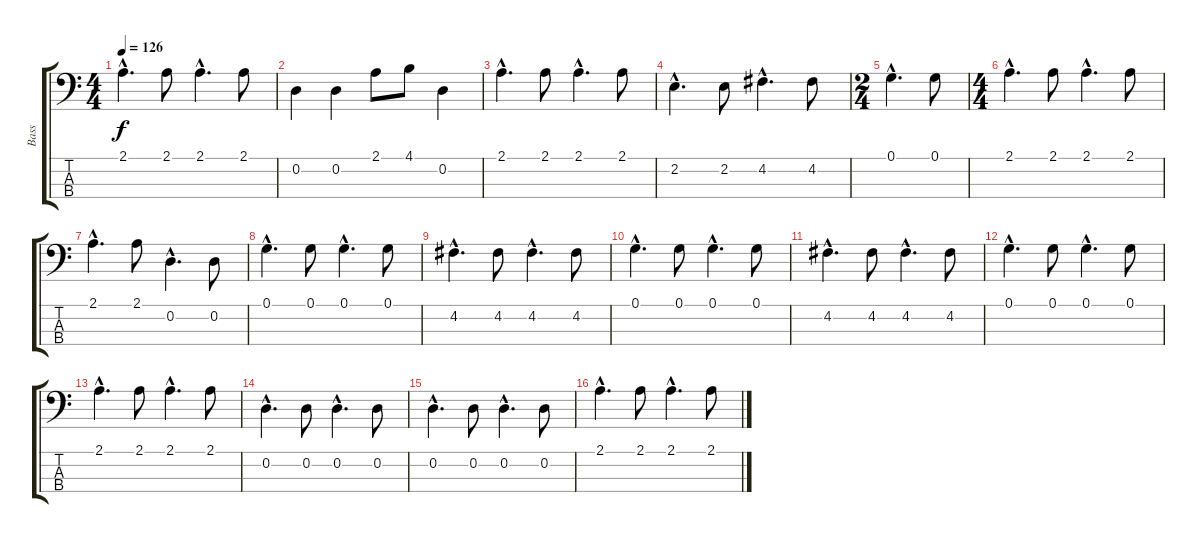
\track ("Bass" "Bass") {instrument electricbassfinger}
\staff {score tabs}
\tuning (G2 D2 A1 E1) {hide}
\ts (4 4)
\tempo 126
\clef f4
\ks c
2.1{hac}.4{d dy f} 2.1.8 2.1{hac}.4{d} 2.1.8 |
0.2.4 0.2.4 2.1.8 4.1.8 0.2.4 |
2.1{hac}.4{d} 2.1.8 2.1{hac}.4{d} 2.1.8 |
2.2{hac}.4{d} 2.2.8 4.2{hac}.4{d} 4.2.8 |
\ts (2 4)
0.1{hac}.4{d} 0.1.8 |
\ts (4 4)
2.1{hac}.4{d} 2.1.8 2.1{hac}.4{d} 2.1.8 |
2.1{hac}.4{d} 2.1.8 0.2{hac}.4{d} 0.2.8 |
0.1{hac}.4{d} 0.1.8 0.1{hac}.4{d} 0.1.8 |
4.2{hac}.4{d} 4.2.8 4.2{hac}.4{d} 4.2.8 |
0.1{hac}.4{d} 0.1.8 0.1{hac}.4{d} 0.1.8 |
4.2{hac}.4{d} 4.2.8 4.2{hac}.4{d} 4.2.8 |
0.1{hac}.4{d} 0.1.8 0.1{hac}.4{d} 0.1.8 |
2.1{hac}.4{d} 2.1.8 2.1{hac}.4{d} 2.1.8 |
0.2{hac}.4{d} 0.2.8 0.2{hac}.4{d} 0.2.8 |
0.2{hac}.4{d} 0.2.8 0.2{hac}.4{d} 0.2.8 |
2.1{hac}.4{d} 2.1.8 2.1{hac}.4{d} 2.1.8
